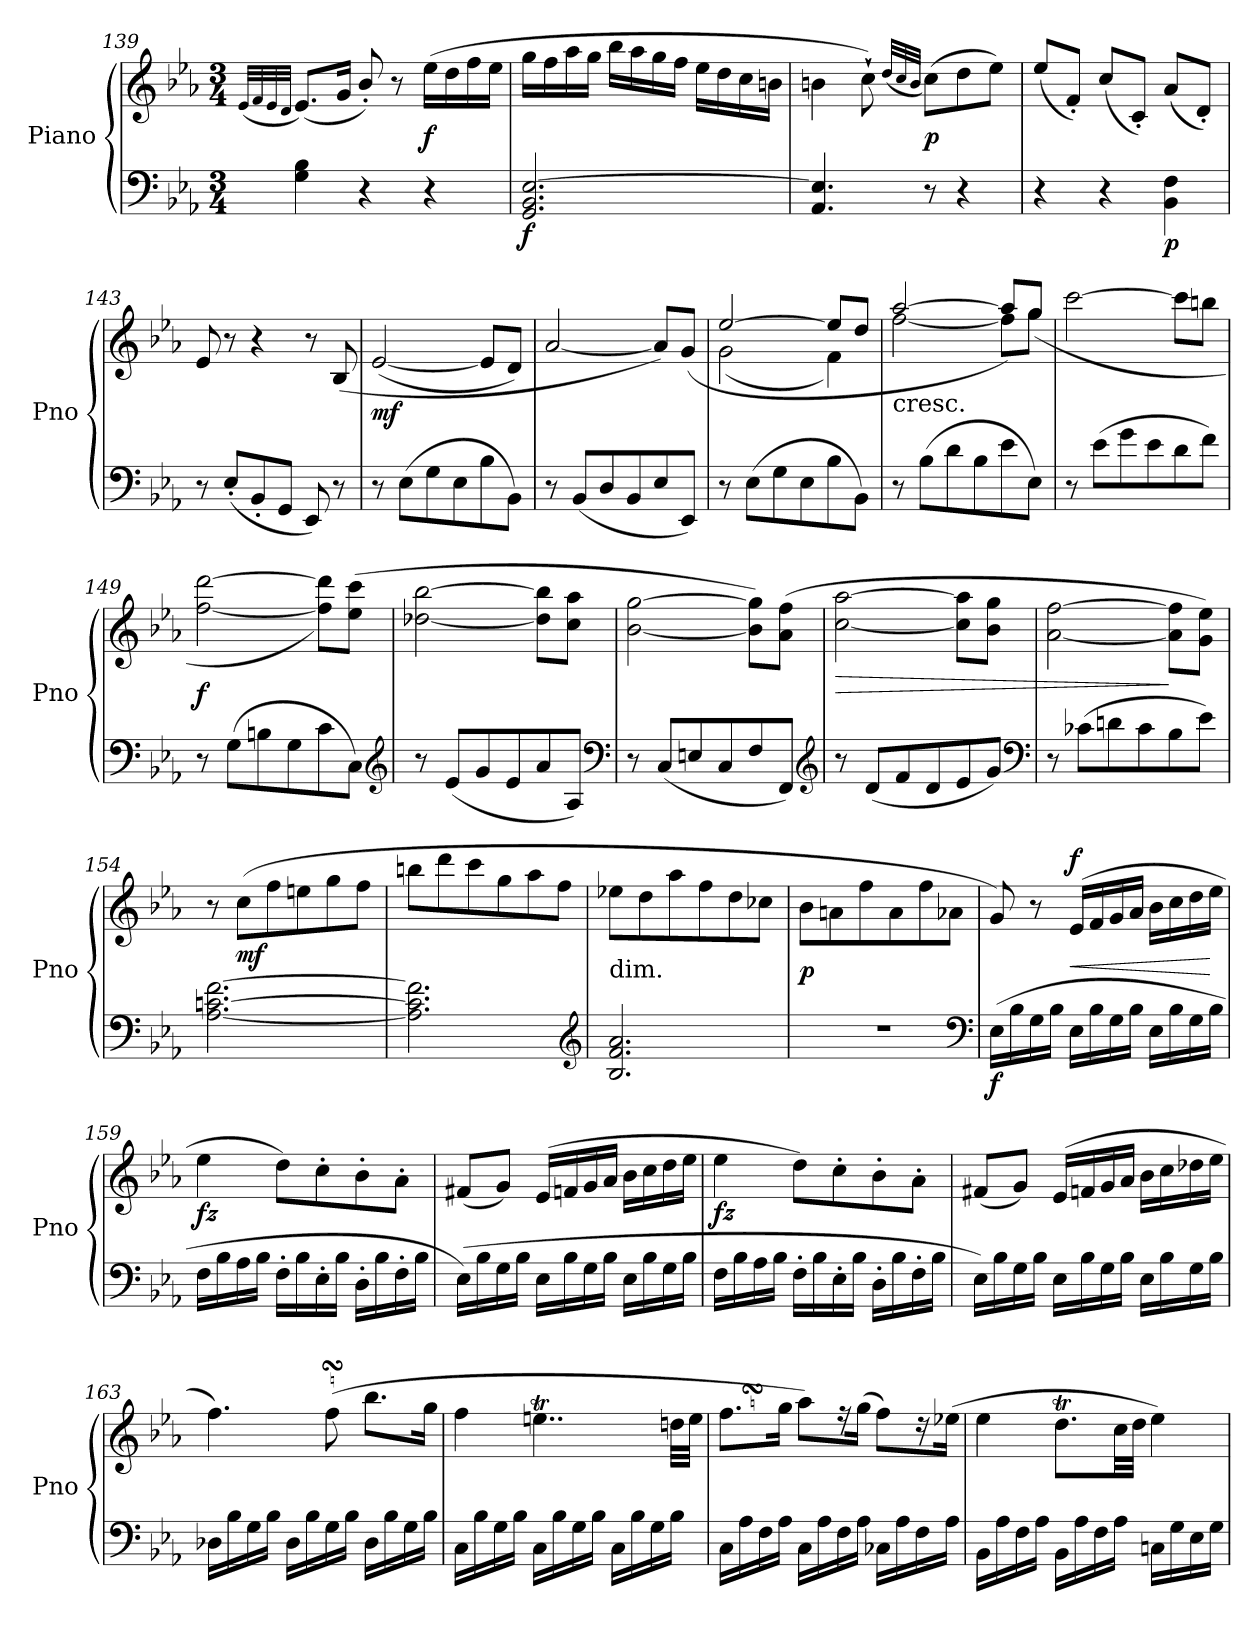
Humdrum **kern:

**kern	**kern	**dynam
*part1	*part1	*part1
*staff2	*staff1	*staff1/2
*I"Piano	*	*
*I'Pno	*	*
*clefF4	*clefG2	*
*k[b-e-a-]	*k[b-e-a-]	*
*E-:	*E-:	*
*M3/4	*M3/4	*
=139	=139	=139
.	(32qqe-LLL	.
.	32qqf	.
.	32qqe-	.
.	32qqdJJJ	.
4G 4B-	(8.e-L)	.
.	16gJk	.
4r	8b-'/)	.
.	8r	.
4r	(16ee-LL	f
.	16dd	.
.	16ff	.
.	16ee-JJ	.
=140	=140	=140
!	!	!LO:DY:b=2
2.GG 2.BB- [2.E-	16ggLL	f
.	16ff	.
.	16aa-	.
.	16ggJJ	.
.	16bb-LL	.
.	16aa-	.
.	16gg	.
.	16ffJJ	.
.	16ee-LL	.
.	16dd	.
.	16cc	.
.	16bnJJ	.
=141	=141	=141
4.AA- 4.E-]	4bn	.
.	8cc`)	.
.	(32qqddLLL	.
.	32qqcc	.
.	32qqbJJJ	.
8r	(8ccL)	p
4r	8dd	.
.	8ee-J)	.
=142	=142	=142
4r	(8ee-/L	.
.	8f'/J)	.
4r	(8ccL	.
.	8c'J)	.
!	!	!LO:DY:b=2
4BB- 4F	(8a-L	p
.	8d'J)	.
=143	=143	=143
8r	8e-	.
(8E-'L	8r	.
8BB-'	4r	.
8GGJ	.	.
8EE-)	8r	.
8r	(>8B-	.
!!LO:LB:g=z
=144	=144	=144
8r	([2e-	mf
(8E-L	.	.
8G	.	.
8E-	.	.
8B-	8e-L]	.
8BB-J)	8dJ)	.
=145	=145	=145
8r	[2a-	.
(8BB-L	.	.
8D	.	.
8BB-	.	.
8E-	8a-L])	.
8EE-J)	(>8gJ	.
=146	=146	=146
*	*^	*
8r	[2ee-	(2g	.
(8E-L	.	.	.
8G	.	.	.
8E-	.	.	.
8B-	8ee-L]	4f)	.
8BB-J)	8ddJ	.	.
=147	=147	=147	=147
!	!LO:TX:c:t=cresc.	!	!
8r	[2aa-	[2ff	.
(8B-L	.	.	.
8d	.	.	.
8B-	.	.	.
8e-	8aa-L])	8ffL]	.
8E-J)	8ggJ	(>8ggJ	.
*	*v	*v	*
=148	=148	=148
8r	[2ccc	.
(8e-L	.	.
8g	.	.
8e-	.	.
8d	8cccL]	.
8fJ)	8bbnJ	.
=149	=149	=149
8r	[2ff [2ddd	f
(8GL	.	.
8Bn	.	.
8G	.	.
8c	8ff] 8ddd]L)	.
8CJ)	(8ee- 8cccJ	.
*clefG2	*	*
=150	=150	=150
8r	[2dd-X [2bb-	.
(8e-L	.	.
8g	.	.
8e-	.	.
8a-	8dd-] 8bb-]L	.
8A-J)	8cc 8aa-J	.
*clefF4	*	*
!!LO:LB:g=z
=151	=151	=151
8r	[2b- [2gg	.
(8CL	.	.
8En	.	.
8C	.	.
8F	8b-] 8gg]L)	.
8FFJ)	(8a- 8ffJ	.
*clefG2	*	*
=152	=152	=152
8r	[2cc [2aa-	>
(8dL	.	.
8f	.	.
8d	.	.
8e-	8cc] 8aa-]L	.
8gJ)	8b- 8ggJ	.
*clefF4	*	*
=153	=153	=153
8r	[2a- [2ff	.
(8c-XL	.	.
8dn	.	.
8c-	.	.
8B-	8a-] 8ff]L	]
8e-J)	8g 8ee-J)	.
=154	=154	=154
[2.A- [2.cn [2.f	8r	.
.	(8ccL	mf
.	8ff	.
.	8een	.
.	8gg	.
.	8ffJ	.
=155	=155	=155
2.A-] 2.c] 2.f]	8bbnL	.
.	8ddd	.
.	8ccc	.
.	8gg	.
.	8aa-	.
.	8ffJ	.
*clefG2	*	*
=156	=156	=156
!	!LO:TX:c:t=dim.	!
2.B- 2.f 2.a-	8ee-XL	.
.	8dd	.
.	8aa-	.
.	8ff	.
.	8dd	.
.	8cc-XJ	.
=157	=157	=157
2.r	8b-L	p
.	8an	.
.	8ff	.
.	8a	.
.	8ff	.
.	8a-XJ	.
*clefF4	*	*
!!LO:LB:g=z
=158	=158	=158
!	!	!LO:DY:b=2
(16E-LL	8g)	f
16B-	.	.
16G	8r	.
16B-JJ	.	.
!	!	!LO:DY:n=1:a
16E-LL	(16e-LL	< f
16B-	16f	.
16G	16g	.
16B-JJ	16a-JJ	.
16E-LL	16b-LL	.
16B-	16cc	.
16G	16dd	.
16B-JJ	16ee-JJ	[
=159	=159	=159
16FLL	4ee-	fz
16B-	.	.
16A-	.	.
16B-JJ	.	.
16F'LL	8ddL)	.
16B-	.	.
16E-'	8cc'	.
16B-JJ	.	.
16D'LL	8b-'	.
16B-	.	.
16F'	8a-'J	.
16B-JJ	.	.
=160	=160	=160
(16E-LL)	(8f#XL	.
16B-	.	.
16G	8gJ)	.
16B-JJ	.	.
16E-LL	(16e-LL	.
16B-	16fn	.
16G	16g	.
16B-JJ	16a-JJ	.
16E-LL	16b-LL	.
16B-	16cc	.
16G	16dd	.
16B-JJ	16ee-JJ	.
=161	=161	=161
16FLL	4ee-	fz
16B-	.	.
16A-	.	.
16B-JJ	.	.
16F'LL	8ddL)	.
16B-	.	.
16E-'	8cc'	.
16B-JJ	.	.
16D'LL	8b-'	.
16B-	.	.
16F'	8a-'J	.
16B-JJ	.	.
!!LO:LB:g=z
=162	=162	=162
16E-LL)	(8f#XL	.
16B-	.	.
16G	8gJ)	.
16B-JJ	.	.
16E-LL	(16e-LL	.
16B-	16fn	.
16G	16g	.
16B-JJ	16a-JJ	.
16E-LL	16b-LL	.
16B-	16cc	.
16G	16dd-X	.
16B-JJ	16ee-JJ	.
=163	=163	=163
16D-XLL	4.ff)	.
16B-	.	.
16G	.	.
16B-JJ	.	.
16D-LL	.	.
16B-	.	.
16G	(8ffsSSs	.
16B-JJ	.	.
16D-LL	8.bb-L	.
16B-	.	.
16G	.	.
16B-JJ	16ggJk	.
=164	=164	=164
16CLL	4ff	.
16B-	.	.
16G	.	.
16B-JJ	.	.
16CLL	4..eent	.
16B-	.	.
16G	.	.
16B-JJ	.	.
16CLL	.	.
16B-	.	.
16G	.	.
16B-JJ	32ddnLLL	.
.	32eeJJJ	.
=165	=165	=165
16CLL	8.ffSSsL	.
16A-	.	.
16F	.	.
16A-JJ	16ggJk	.
16CLL	8aa-L)	.
16A-	.	.
16F	16r	.
16A-JJ	(16ggJk	.
16C-XLL	8ffL)	.
16A-	.	.
16F	16rdd	.
16A-JJ	(16ee-XJk	.
!!LO:LB:g=z
=166	=166	=166
16BB-LL	4ee-	.
16A-	.	.
16F	.	.
16A-JJ	.	.
16BB-LL	8.ddtL	.
16A-	.	.
16F	.	.
16A-JJ	32ccLL	.
.	32ddJJJ	.
16CnLL	4ee-)	.
16G	.	.
16E-	.	.
16GJJ	.	.
=	=	=
*-	*-	*-
